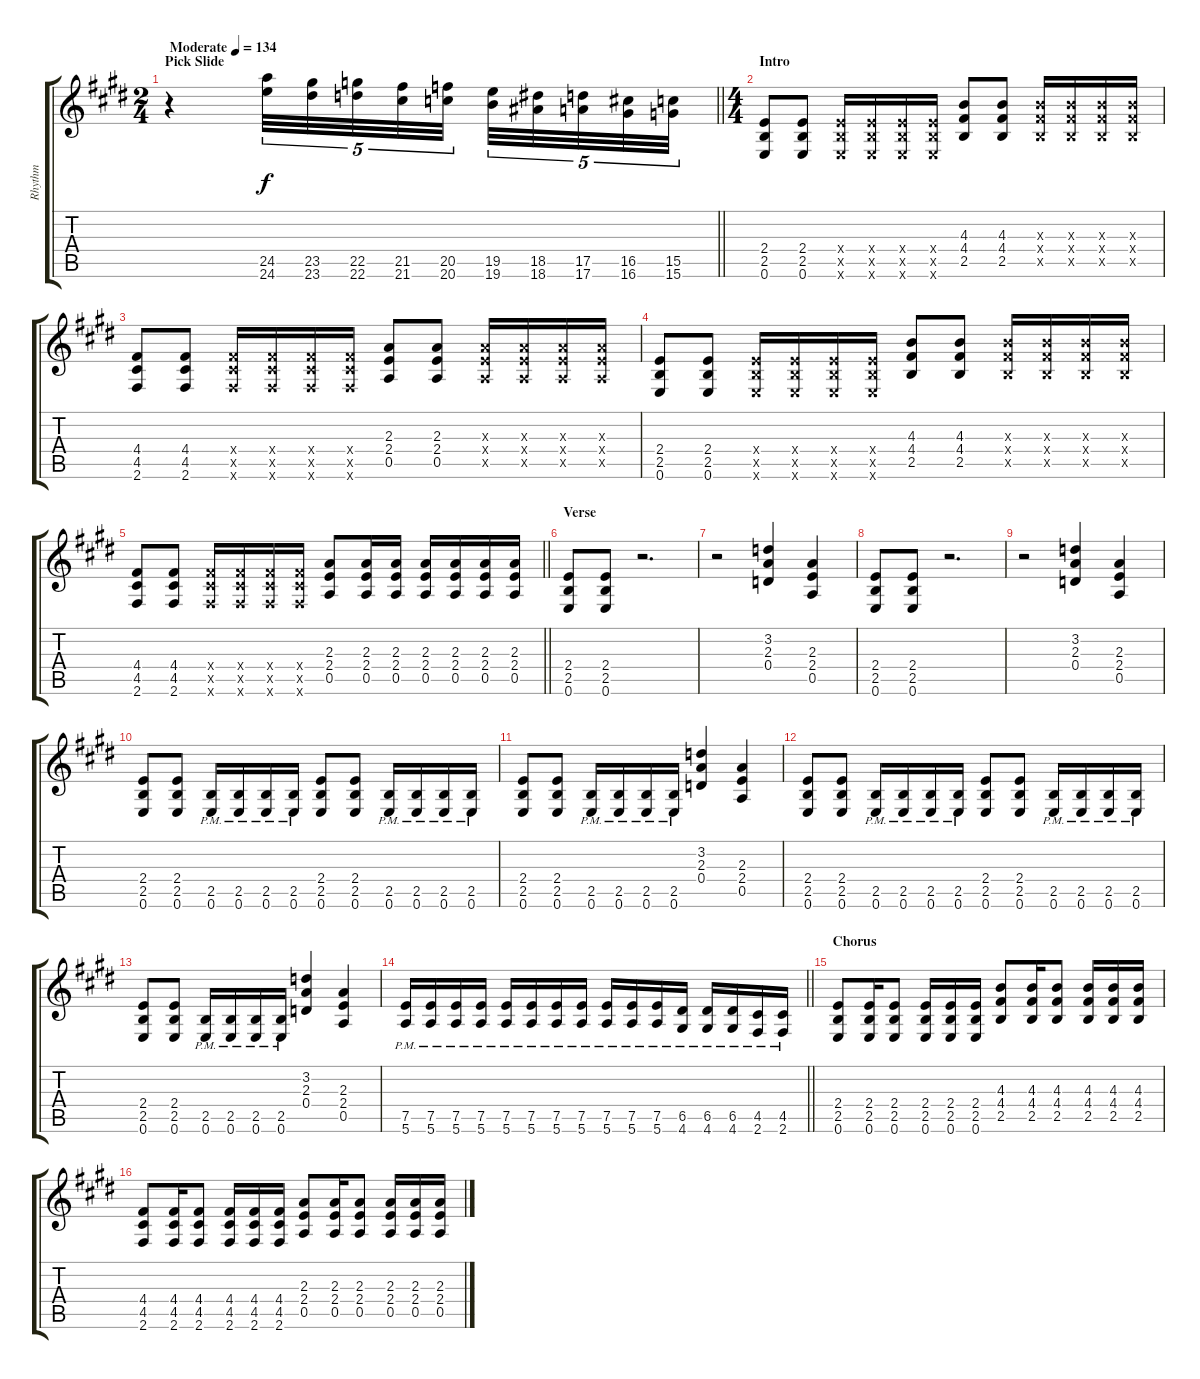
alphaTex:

\track ("Rhythm" "Rhythm") {instrument distortionguitar}
\staff {score tabs}
\tuning (E4 B3 G3 D3 A2 E2) {hide}
\ts (2 4)
\section ("" "Pick Slide")
\tempo (134 "Moderate")
\clef g2
\barLineRight lightlight
\ks e
r.4{dy f instrument distortionguitar} (24.5 24.6).32{tu (5 4)} (23.5 23.6).32{tu (5 4)} (22.5 22.6).32{tu (5 4)} (21.5 21.6).32{tu (5 4)} (20.5 20.6).32{tu (5 4) beam splitsecondary} (19.5 19.6).32{tu (5 4)} (18.5 18.6).32{tu (5 4)} (17.5 17.6).32{tu (5 4)} (16.5 16.6).32{tu (5 4)} (15.5 15.6).32{tu (5 4)} |
\ts (4 4)
\section ("" "Intro")
(2.4 2.5 0.6).8 (2.4 2.5 0.6).8 (2.4{x} 2.5{x} 0.6{x}).16 (2.4{x} 2.5{x} 0.6{x}).16 (2.4{x} 2.5{x} 0.6{x}).16 (2.4{x} 2.5{x} 0.6{x}).16 (4.3 4.4 2.5).8 (4.3 4.4 2.5).8 (4.3{x} 4.4{x} 2.5{x}).16 (4.3{x} 4.4{x} 2.5{x}).16 (4.3{x} 4.4{x} 2.5{x}).16 (4.3{x} 4.4{x} 2.5{x}).16 |
(4.4 4.5 2.6).8 (4.4 4.5 2.6).8 (4.4{x} 4.5{x} 2.6{x}).16 (4.4{x} 4.5{x} 2.6{x}).16 (4.4{x} 4.5{x} 2.6{x}).16 (4.4{x} 4.5{x} 2.6{x}).16 (2.3 2.4 0.5).8 (2.3 2.4 0.5).8 (2.3{x} 2.4{x} 0.5{x}).16 (2.3{x} 2.4{x} 0.5{x}).16 (2.3{x} 2.4{x} 0.5{x}).16 (2.3{x} 2.4{x} 0.5{x}).16 |
(2.4 2.5 0.6).8 (2.4 2.5 0.6).8 (2.4{x} 2.5{x} 0.6{x}).16 (2.4{x} 2.5{x} 0.6{x}).16 (2.4{x} 2.5{x} 0.6{x}).16 (2.4{x} 2.5{x} 0.6{x}).16 (4.3 4.4 2.5).8 (4.3 4.4 2.5).8 (4.3{x} 4.4{x} 2.5{x}).16 (4.3{x} 4.4{x} 2.5{x}).16 (4.3{x} 4.4{x} 2.5{x}).16 (4.3{x} 4.4{x} 2.5{x}).16 |
\barLineRight lightlight
(4.4 4.5 2.6).8 (4.4 4.5 2.6).8 (4.4{x} 4.5{x} 2.6{x}).16 (4.4{x} 4.5{x} 2.6{x}).16 (4.4{x} 4.5{x} 2.6{x}).16 (4.4{x} 4.5{x} 2.6{x}).16 (2.3 2.4 0.5).8 (2.3 2.4 0.5).16 (2.3 2.4 0.5).16 (2.3 2.4 0.5).16 (2.3 2.4 0.5).16 (2.3 2.4 0.5).16 (2.3 2.4 0.5).16 |
\section ("" "Verse")
(2.4 2.5 0.6).8 (2.4 2.5 0.6).8 r.2{d} |
r.2 (3.2 2.3 0.4).4 (2.3 2.4 0.5).4 |
(2.4 2.5 0.6).8 (2.4 2.5 0.6).8 r.2{d} |
r.2 (3.2 2.3 0.4).4 (2.3 2.4 0.5).4 |
(2.4 2.5 0.6).8 (2.4 2.5 0.6).8 (2.5{pm} 0.6{pm}).16 (2.5{pm} 0.6{pm}).16 (2.5{pm} 0.6{pm}).16 (2.5{pm} 0.6{pm}).16 (2.4 2.5 0.6).8 (2.4 2.5 0.6).8 (2.5{pm} 0.6{pm}).16 (2.5{pm} 0.6{pm}).16 (2.5{pm} 0.6{pm}).16 (2.5{pm} 0.6{pm}).16 |
(2.4 2.5 0.6).8 (2.4 2.5 0.6).8 (2.5{pm} 0.6{pm}).16 (2.5{pm} 0.6{pm}).16 (2.5{pm} 0.6{pm}).16 (2.5{pm} 0.6{pm}).16 (3.2 2.3 0.4).4 (2.3 2.4 0.5).4 |
(2.4 2.5 0.6).8 (2.4 2.5 0.6).8 (2.5{pm} 0.6{pm}).16 (2.5{pm} 0.6{pm}).16 (2.5{pm} 0.6{pm}).16 (2.5{pm} 0.6{pm}).16 (2.4 2.5 0.6).8 (2.4 2.5 0.6).8 (2.5{pm} 0.6{pm}).16 (2.5{pm} 0.6{pm}).16 (2.5{pm} 0.6{pm}).16 (2.5{pm} 0.6{pm}).16 |
(2.4 2.5 0.6).8 (2.4 2.5 0.6).8 (2.5{pm} 0.6{pm}).16 (2.5{pm} 0.6{pm}).16 (2.5{pm} 0.6{pm}).16 (2.5{pm} 0.6{pm}).16 (3.2 2.3 0.4).4 (2.3 2.4 0.5).4 |
\barLineRight lightlight
(7.5{pm} 5.6{pm}).16 (7.5{pm} 5.6{pm}).16 (7.5{pm} 5.6{pm}).16 (7.5{pm} 5.6{pm}).16 (7.5{pm} 5.6{pm}).16 (7.5{pm} 5.6{pm}).16 (7.5{pm} 5.6{pm}).16 (7.5{pm} 5.6{pm}).16 (7.5{pm} 5.6{pm}).16 (7.5{pm} 5.6{pm}).16 (7.5{pm} 5.6{pm}).16 (6.5{pm} 4.6{pm}).16 (6.5{pm} 4.6{pm}).16 (6.5{pm} 4.6{pm}).16 (4.5{pm} 2.6{pm}).16 (4.5{pm} 2.6{pm}).16 |
\section ("" "Chorus")
(2.4 2.5 0.6).8 (2.4 2.5 0.6).16 (2.4 2.5 0.6).8 (2.4 2.5 0.6).16 (2.4 2.5 0.6).16 (2.4 2.5 0.6).16 (4.3 4.4 2.5).8 (4.3 4.4 2.5).16 (4.3 4.4 2.5).8 (4.3 4.4 2.5).16 (4.3 4.4 2.5).16 (4.3 4.4 2.5).16 |
(4.4 4.5 2.6).8 (4.4 4.5 2.6).16 (4.4 4.5 2.6).8 (4.4 4.5 2.6).16 (4.4 4.5 2.6).16 (4.4 4.5 2.6).16 (2.3 2.4 0.5).8 (2.3 2.4 0.5).16 (2.3 2.4 0.5).8 (2.3 2.4 0.5).16 (2.3 2.4 0.5).16 (2.3 2.4 0.5).16
